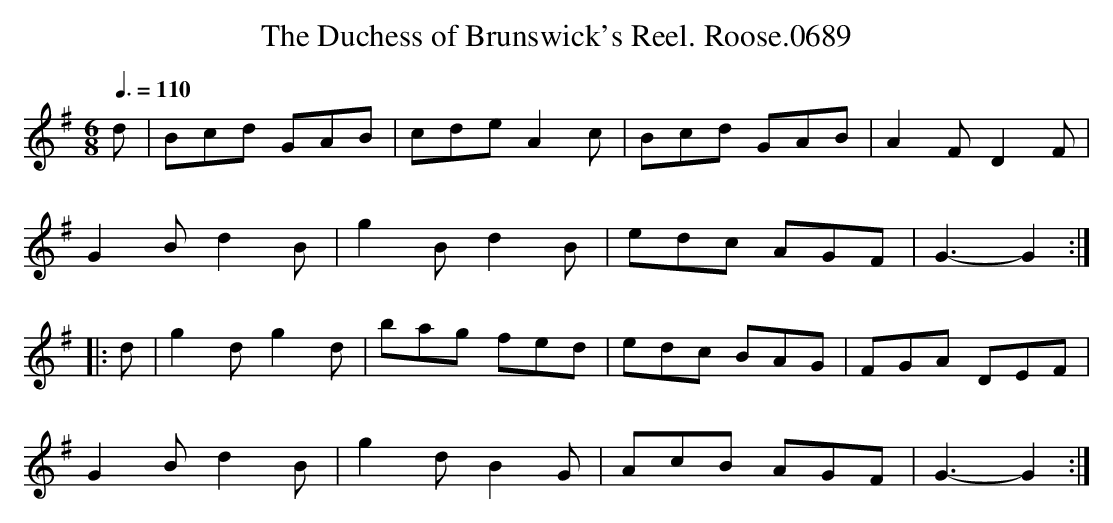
X:1
T:Duchess of Brunswick's Reel. Roose.0689, The
L:1/8
M:6/8
Q:3/8=110
K:G
d|Bcd GAB|cde A2c|Bcd GAB|A2F D2F|
G2B d2B|g2B d2B|edc AGF|G3-G2:|
|:d|g2d g2d|bag fed|edc BAG|FGA DEF|
G2B d2B|g2d B2G|AcB AGF|G3-G2:|
